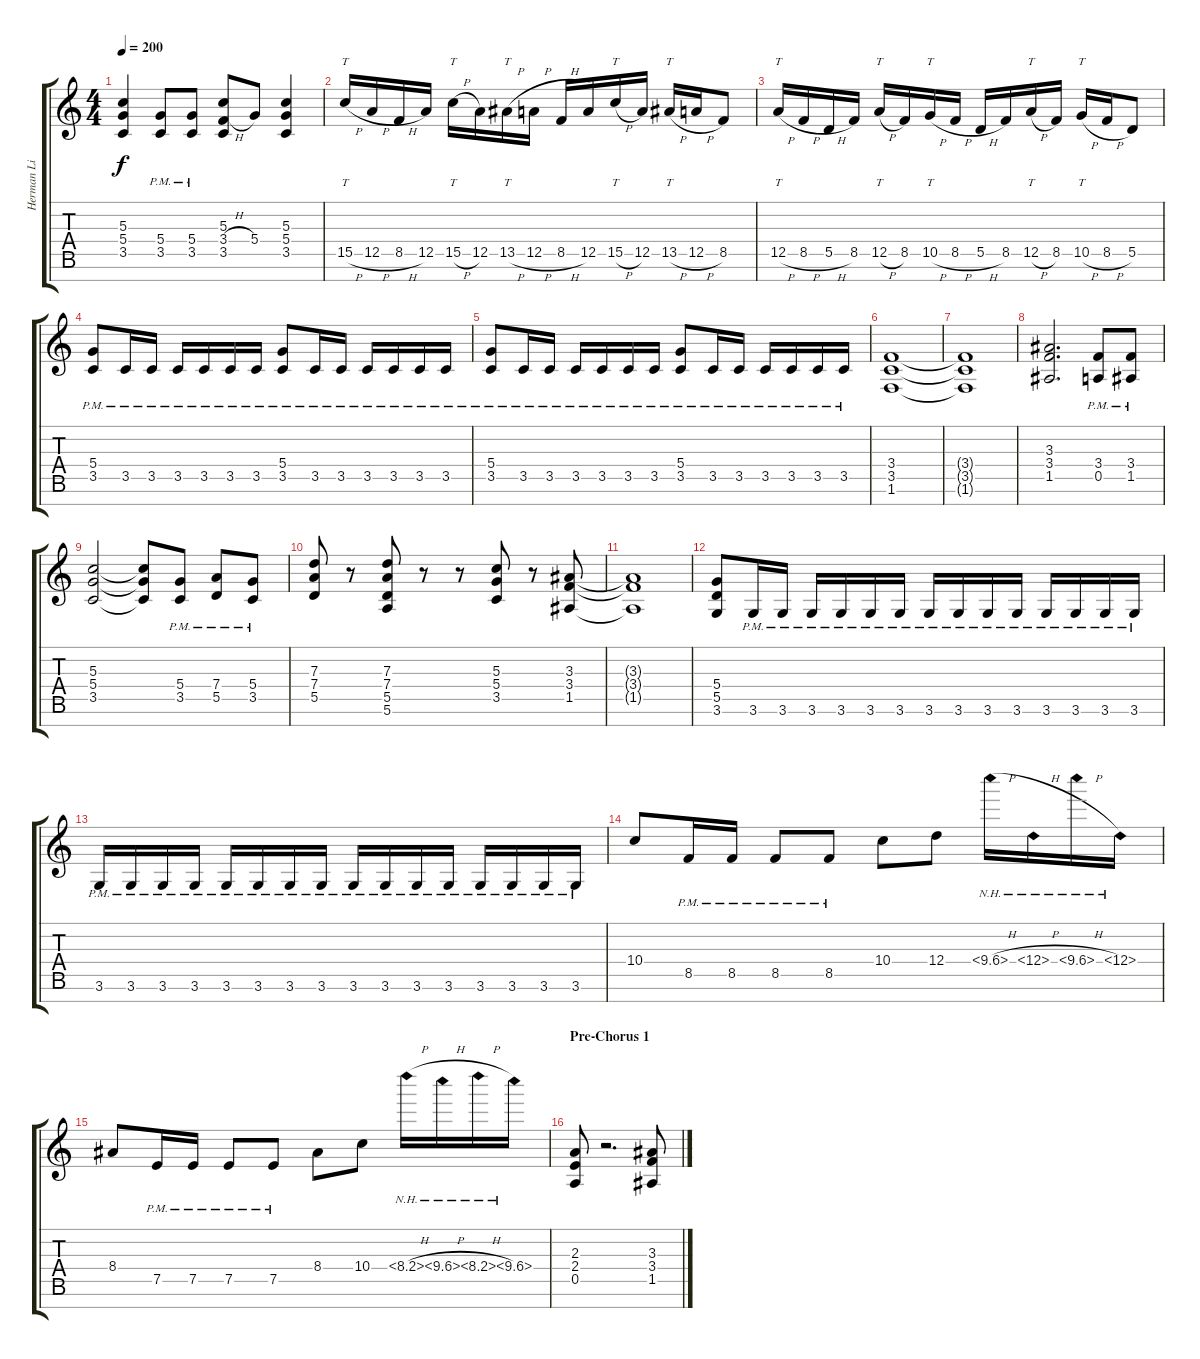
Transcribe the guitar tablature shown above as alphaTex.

\track ("Herman Li | Lead" "Herman Li ") {instrument distortionguitar}
\staff {score tabs}
\tuning (E4 B3 G3 D3 A2 E2 B1) {hide}
\ts (4 4)
\tempo 200
\clef g2
\ks c
(5.3 5.4 3.5).4{dy f} (5.4{pm} 3.5{pm}).8 (5.4{pm} 3.5{pm}).8 (5.3 3.4{h} 3.5).8 5.4.8 (5.3 5.4 3.5).4 |
15.5{h}.16{tt} 12.5{h}.16 8.5{h}.16 12.5.16 15.5{h}.16{tt} 12.5.16 13.5{h}.16{tt} 12.5{h}.16 8.5{h}.16 12.5.16 15.5{h}.16{tt} 12.5.16 13.5{h}.16{tt} 12.5{h}.16 8.5.8 |
12.5{h}.16{tt} 8.5{h}.16 5.5{h}.16 8.5.16 12.5{h}.16{tt} 8.5.16 10.5{h}.16{tt} 8.5{h}.16 5.5{h}.16 8.5.16 12.5{h}.16{tt} 8.5.16 10.5{h}.16{tt} 8.5{h}.16 5.5.8 |
(5.4{pm} 3.5{pm}).8 3.5{pm}.16 3.5{pm}.16 3.5{pm}.16 3.5{pm}.16 3.5{pm}.16 3.5{pm}.16 (5.4{pm} 3.5{pm}).8 3.5{pm}.16 3.5{pm}.16 3.5{pm}.16 3.5{pm}.16 3.5{pm}.16 3.5{pm}.16 |
(5.4{pm} 3.5{pm}).8 3.5{pm}.16 3.5{pm}.16 3.5{pm}.16 3.5{pm}.16 3.5{pm}.16 3.5{pm}.16 (5.4{pm} 3.5{pm}).8 3.5{pm}.16 3.5{pm}.16 3.5{pm}.16 3.5{pm}.16 3.5{pm}.16 3.5{pm}.16 |
(3.4 3.5 1.6).1 |
(3.4{t} 3.5{t} 1.6{t}).1 |
(3.3 3.4 1.5).2{d} (3.4{pm} 0.5{pm}).8 (3.4{pm} 1.5{pm}).8 |
(5.3 5.4 3.5).2 (5.3{t} 5.4{t} 3.5{t}).8 (5.4{pm} 3.5{pm}).8 (7.4{pm} 5.5{pm}).8 (5.4{pm} 3.5{pm}).8 |
(7.3 7.4 5.5).8 r.8 (7.3 7.4 5.5 5.6).8 r.8 r.8 (5.3 5.4 3.5).8 r.8 (3.3 3.4 1.5).8 |
(3.3{t} 3.4{t} 1.5{t}).1 |
(5.4 5.5 3.6).8 3.6{pm}.16 3.6{pm}.16 3.6{pm}.16 3.6{pm}.16 3.6{pm}.16 3.6{pm}.16 3.6{pm}.16 3.6{pm}.16 3.6{pm}.16 3.6{pm}.16 3.6{pm}.16 3.6{pm}.16 3.6{pm}.16 3.6{pm}.16 |
3.6{pm}.16 3.6{pm}.16 3.6{pm}.16 3.6{pm}.16 3.6{pm}.16 3.6{pm}.16 3.6{pm}.16 3.6{pm}.16 3.6{pm}.16 3.6{pm}.16 3.6{pm}.16 3.6{pm}.16 3.6{pm}.16 3.6{pm}.16 3.6{pm}.16 3.6{pm}.16 |
10.4.8 8.5{pm}.16 8.5{pm}.16 8.5{pm}.8 8.5{pm}.8 10.4.8 12.4.8 10.4{nh h}.16 12.4{nh h}.16 10.4{nh h}.16 12.4{nh}.16 |
8.4.8 7.5{pm}.16 7.5{pm}.16 7.5{pm}.8 7.5{pm}.8 8.4.8 10.4.8 8.4{nh h}.16 10.4{nh h}.16 8.4{nh h}.16 10.4{nh}.16 |
\section ("" "Pre-Chorus 1")
(2.3 2.4 0.5).8 r.2{d} (3.3 3.4 1.5).8
